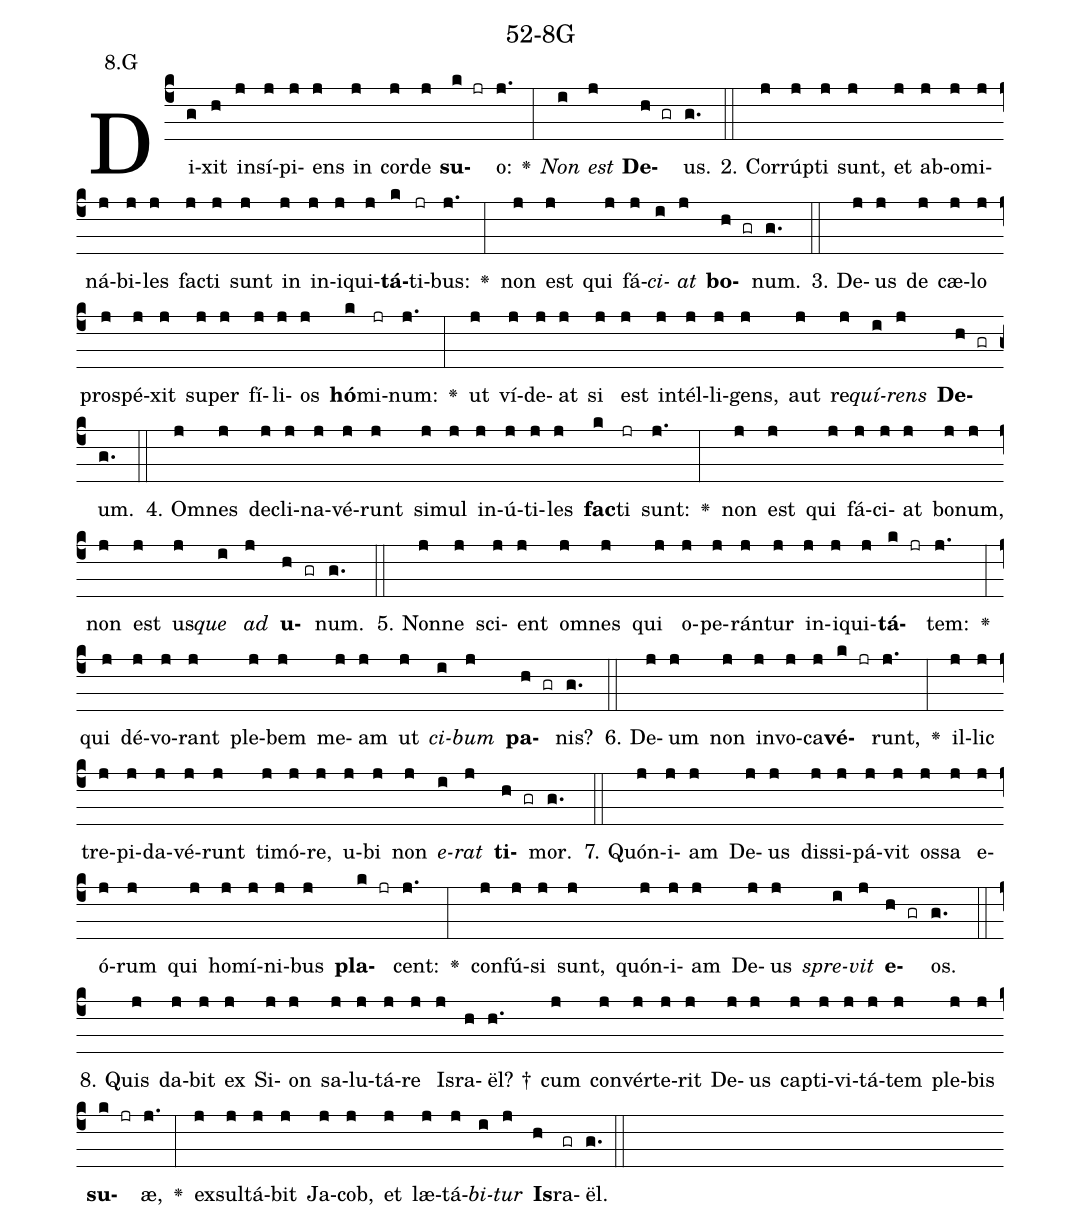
name: 52-8G;
annotation: 8.G;
%%
(c4)Di(g)xit(h) in(j)sí(j)pi(j)ens(j) in(j) cor(j)de(j) <b>su</b>(k jr)o:(j.) <v>\greheightstar</v>(:) <i>Non</i>(i) <i>est</i>(j) <b>De</b>(h gr)us.(g.) (::)
2. Cor(j)rúp(j)ti(j) sunt,(j) et(j) ab(j)o(j)mi(j)ná(j)bi(j)les(j) fac(j)ti(j) sunt(j) in(j) in(j)i(j)qui(j)<b>tá</b>(k)ti(jr)bus:(j.) <v>\greheightstar</v>(:) non(j) est(j) qui(j) fá(j)<i>ci</i>(i)<i>at</i>(j) <b>bo</b>(h gr)num.(g.) (::)
3. De(j)us(j) de(j) cæ(j)lo(j) pro(j)spé(j)xit(j) su(j)per(j) fí(j)li(j)os(j) <b>hó</b>(k)mi(jr)num:(j.) <v>\greheightstar</v>(:) ut(j) ví(j)de(j)at(j) si(j) est(j) in(j)tél(j)li(j)gens,(j) aut(j) re(j)<i>quí</i>(i)<i>rens</i>(j) <b>De</b>(h gr)um.(g.) (::)
4. Om(j)nes(j) de(j)cli(j)na(j)vé(j)runt(j) si(j)mul(j) in(j)ú(j)ti(j)les(j) <b>fac</b>(k)ti(jr) sunt:(j.) <v>\greheightstar</v>(:) non(j) est(j) qui(j) fá(j)ci(j)at(j) bo(j)num,(j) non(j) est(j) us(j)<i>que</i>(i) <i>ad</i>(j) <b>u</b>(h gr)num.(g.) (::)
5. Non(j)ne(j) sci(j)ent(j) om(j)nes(j) qui(j) o(j)pe(j)rán(j)tur(j) in(j)i(j)qui(j)<b>tá</b>(k jr)tem:(j.) <v>\greheightstar</v>(:) qui(j) dé(j)vo(j)rant(j) ple(j)bem(j) me(j)am(j) ut(j) <i>ci</i>(i)<i>bum</i>(j) <b>pa</b>(h gr)nis?(g.) (::)
6. De(j)um(j) non(j) in(j)vo(j)ca(j)<b>vé</b>(k jr)runt,(j.) <v>\greheightstar</v>(:) il(j)lic(j) tre(j)pi(j)da(j)vé(j)runt(j) ti(j)mó(j)re,(j) u(j)bi(j) non(j) <i>e</i>(i)<i>rat</i>(j) <b>ti</b>(h gr)mor.(g.) (::)
7. Quón(j)i(j)am(j) De(j)us(j) dis(j)si(j)pá(j)vit(j) os(j)sa(j) e(j)ó(j)rum(j) qui(j) ho(j)mí(j)ni(j)bus(j) <b>pla</b>(k jr)cent:(j.) <v>\greheightstar</v>(:) con(j)fú(j)si(j) sunt,(j) quón(j)i(j)am(j) De(j)us(j) <i>spre</i>(i)<i>vit</i>(j) <b>e</b>(h gr)os.(g.) (::)
8. Quis(j) da(j)bit(j) ex(j) Si(j)on(j) sa(j)lu(j)tá(j)re(j) Is(j)ra(h)ël? †(h.) cum(j) con(j)vér(j)te(j)rit(j) De(j)us(j) cap(j)ti(j)vi(j)tá(j)tem(j) ple(j)bis(j) <b>su</b>(k jr)æ,(j.) <v>\greheightstar</v>(:) ex(j)sul(j)tá(j)bit(j) Ja(j)cob,(j) et(j) læ(j)tá(j)<i>bi</i>(i)<i>tur</i>(j) <b>Is</b>(h)ra(gr)ël.(g.) (::)
